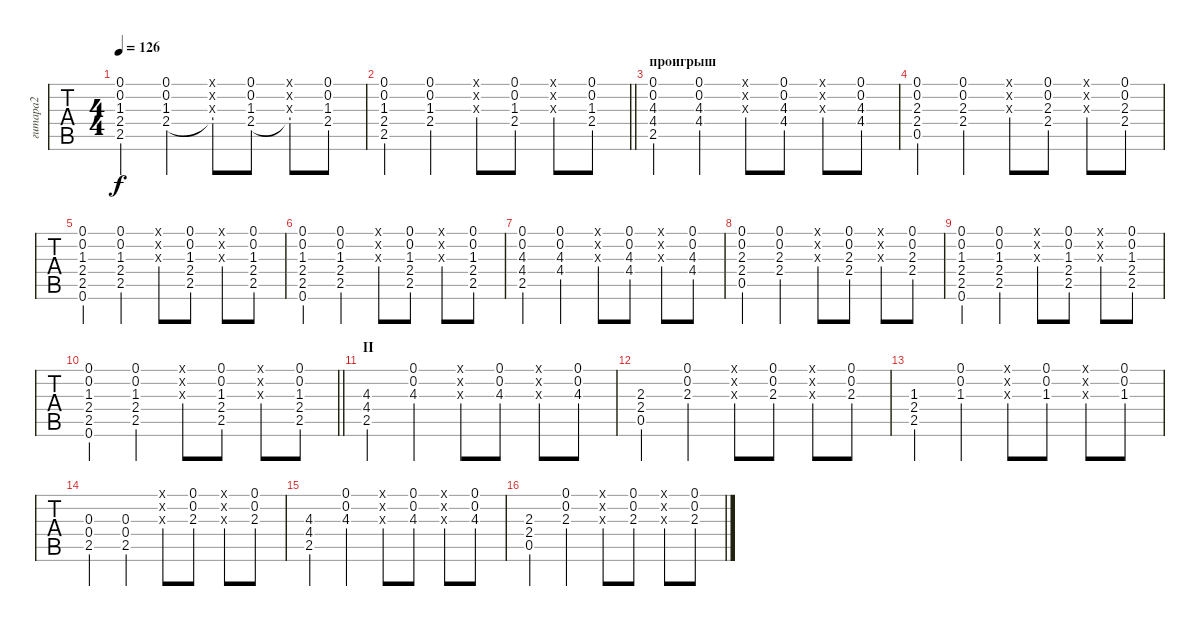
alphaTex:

\track ("гитара2" "гитара2") {instrument electricguitarclean}
\staff {tabs}
\tuning (E4 B3 G3 D3 A2 E2) {hide}
\ts (4 4)
\tempo 126
\clef g2
\ks d
(0.1 0.2 1.3 2.4 2.5).4{dy f} (0.1 0.2 1.3 2.4).4 (0.1{x} 0.2{x} 0.3{x} 2.4{t}).8 (0.1 0.2 1.3 2.4).8 (0.1{x} 0.2{x} 0.3{x} 2.4{t}).8 (0.1 0.2 1.3 2.4).8 |
\barLineRight lightlight
(0.1 0.2 1.3 2.4 2.5).4 (0.1 0.2 1.3 2.4).4 (0.1{x} 0.2{x} 0.3{x}).8 (0.1 0.2 1.3 2.4).8 (0.1{x} 0.2{x} 0.3{x}).8 (0.1 0.2 1.3 2.4).8 |
\section ("" "проигрыш")
(0.1 0.2 4.3 4.4 2.5).4{volume 10} (0.1 0.2 4.3 4.4).4 (0.1{x} 0.2{x} 0.3{x}).8 (0.1 0.2 4.3 4.4).8 (0.1{x} 0.2{x} 0.3{x}).8 (0.1 0.2 4.3 4.4).8 |
(0.1 0.2 2.3 2.4 0.5).4 (0.1 0.2 2.3 2.4).4 (0.1{x} 0.2{x} 0.3{x}).8 (0.1 0.2 2.3 2.4).8 (0.1{x} 0.2{x} 0.3{x}).8 (0.1 0.2 2.3 2.4).8 |
(0.1 0.2 1.3 2.4 2.5 0.6).4 (0.1 0.2 1.3 2.4 2.5).4 (0.1{x} 0.2{x} 0.3{x}).8 (0.1 0.2 1.3 2.4 2.5).8 (0.1{x} 0.2{x} 0.3{x}).8 (0.1 0.2 1.3 2.4 2.5).8 |
(0.1 0.2 1.3 2.4 2.5 0.6).4 (0.1 0.2 1.3 2.4 2.5).4 (0.1{x} 0.2{x} 0.3{x}).8 (0.1 0.2 1.3 2.4 2.5).8 (0.1{x} 0.2{x} 0.3{x}).8 (0.1 0.2 1.3 2.4 2.5).8 |
(0.1 0.2 4.3 4.4 2.5).4 (0.1 0.2 4.3 4.4).4 (0.1{x} 0.2{x} 0.3{x}).8 (0.1 0.2 4.3 4.4).8 (0.1{x} 0.2{x} 0.3{x}).8 (0.1 0.2 4.3 4.4).8 |
(0.1 0.2 2.3 2.4 0.5).4 (0.1 0.2 2.3 2.4).4 (0.1{x} 0.2{x} 0.3{x}).8 (0.1 0.2 2.3 2.4).8 (0.1{x} 0.2{x} 0.3{x}).8 (0.1 0.2 2.3 2.4).8 |
(0.1 0.2 1.3 2.4 2.5 0.6).4 (0.1 0.2 1.3 2.4 2.5).4 (0.1{x} 0.2{x} 0.3{x}).8 (0.1 0.2 1.3 2.4 2.5).8 (0.1{x} 0.2{x} 0.3{x}).8 (0.1 0.2 1.3 2.4 2.5).8 |
\barLineRight lightlight
(0.1 0.2 1.3 2.4 2.5 0.6).4 (0.1 0.2 1.3 2.4 2.5).4 (0.1{x} 0.2{x} 0.3{x}).8 (0.1 0.2 1.3 2.4 2.5).8 (0.1{x} 0.2{x} 0.3{x}).8 (0.1 0.2 1.3 2.4 2.5).8 |
\section ("" "II")
(4.3 4.4 2.5).4 (0.1 0.2 4.3).4 (0.1{x} 0.2{x} 0.3{x}).8 (0.1 0.2 4.3).8 (0.1{x} 0.2{x} 0.3{x}).8 (0.1 0.2 4.3).8 |
(2.3 2.4 0.5).4 (0.1 0.2 2.3).4 (0.1{x} 0.2{x} 0.3{x}).8 (0.1 0.2 2.3).8 (0.1{x} 0.2{x} 0.3{x}).8 (0.1 0.2 2.3).8 |
(1.3 2.4 2.5).4 (0.1 0.2 1.3).4 (0.1{x} 0.2{x} 0.3{x}).8 (0.1 0.2 1.3).8 (0.1{x} 0.2{x} 0.3{x}).8 (0.1 0.2 1.3).8 |
(0.3 0.4 2.5).4 (0.3 0.4 2.5).4 (0.1{x} 0.2{x} 0.3{x}).8 (0.1 0.2 2.3).8 (0.1{x} 0.2{x} 0.3{x}).8 (0.1 0.2 2.3).8 |
(4.3 4.4 2.5).4 (0.1 0.2 4.3).4 (0.1{x} 0.2{x} 0.3{x}).8 (0.1 0.2 4.3).8 (0.1{x} 0.2{x} 0.3{x}).8 (0.1 0.2 4.3).8 |
(2.3 2.4 0.5).4 (0.1 0.2 2.3).4 (0.1{x} 0.2{x} 0.3{x}).8 (0.1 0.2 2.3).8 (0.1{x} 0.2{x} 0.3{x}).8 (0.1 0.2 2.3).8
